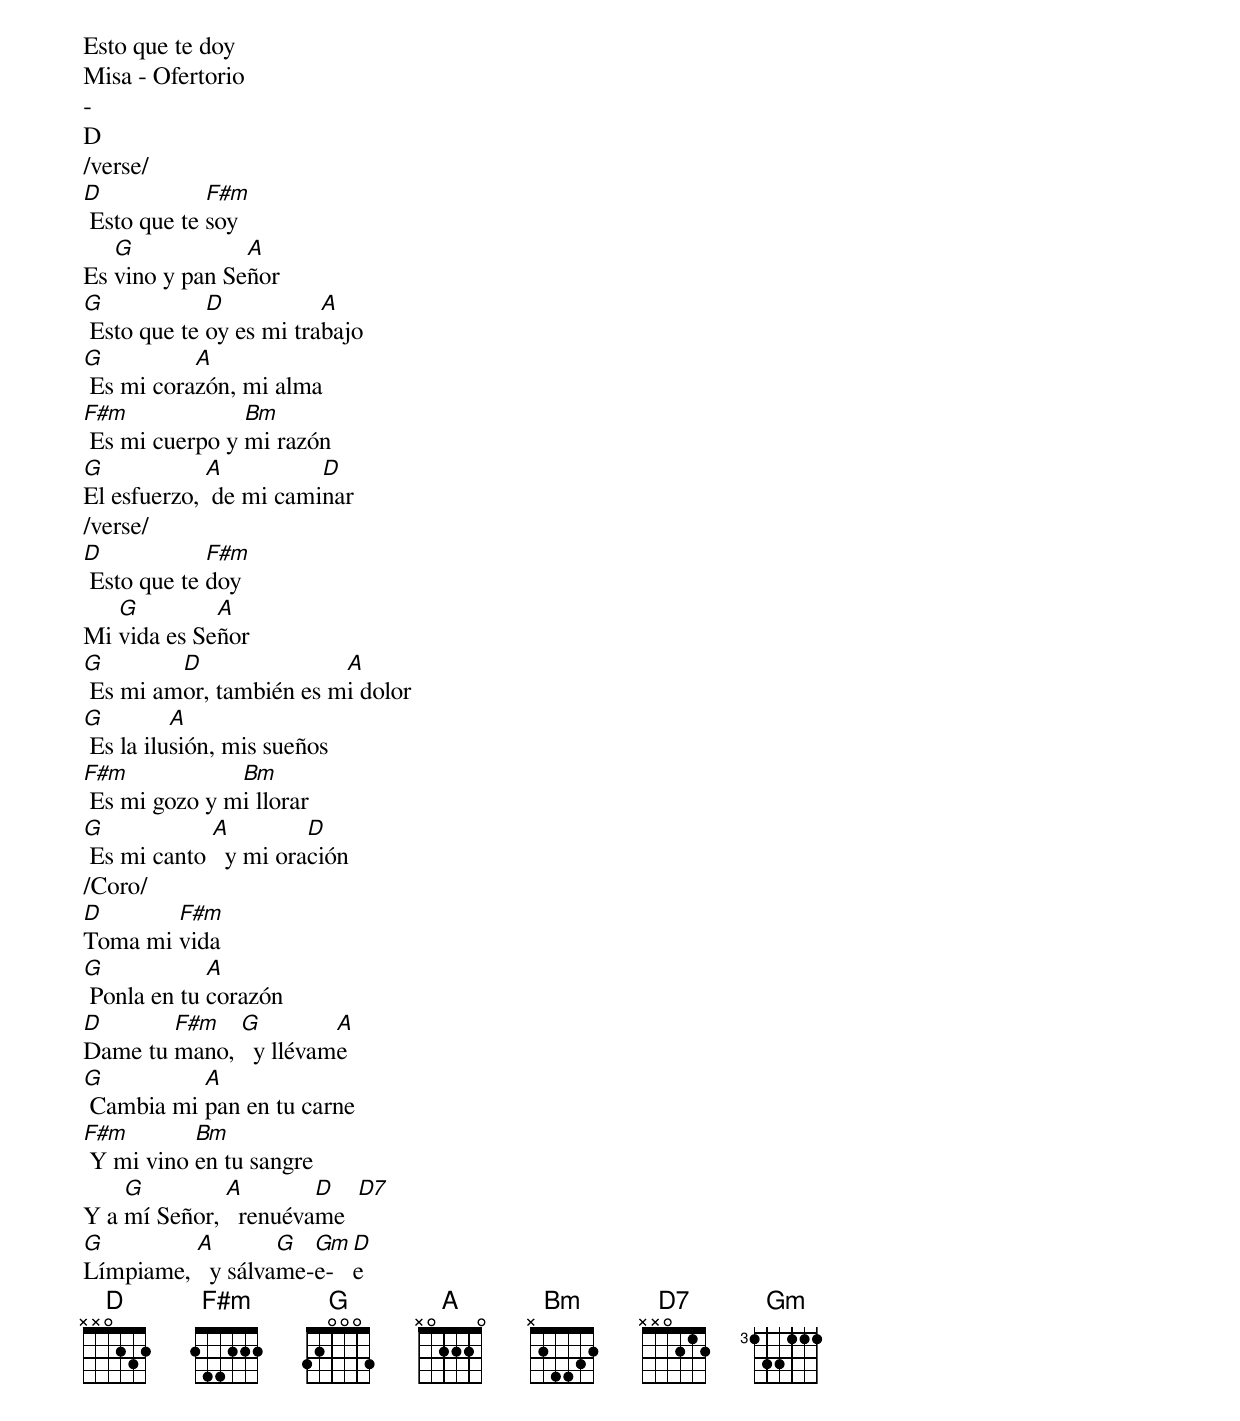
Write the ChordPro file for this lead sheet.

Esto que te doy
Misa - Ofertorio
-
D
/verse/
[D] Esto que te [F#m]soy
Es [G]vino y pan Se[A]ñor
[G] Esto que te [D]oy es mi tra[A]bajo
[G] Es mi cora[A]zón, mi alma
[F#m] Es mi cuerpo y [Bm]mi razón
[G]El esfuerzo, [A] de mi cami[D]nar
/verse/
[D] Esto que te [F#m]doy
Mi [G]vida es Se[A]ñor
[G] Es mi am[D]or, también es m[A]i dolor
[G] Es la ilu[A]sión, mis sueños
[F#m] Es mi gozo y m[Bm]i llorar
[G] Es mi canto [A]  y mi ora[D]ción
/Coro/
[D]Toma mi [F#m]vida
[G] Ponla en tu [A]corazón
[D]Dame tu [F#m]mano, [G]  y llévam[A]e
[G] Cambia mi [A]pan en tu carne
[F#m] Y mi vino [Bm]en tu sangre
Y a [G]mí Señor, [A]  renuéva[D]me  [D7]
[G]Límpiame, [A]  y sálva[G]me-[Gm]e-[D]e
